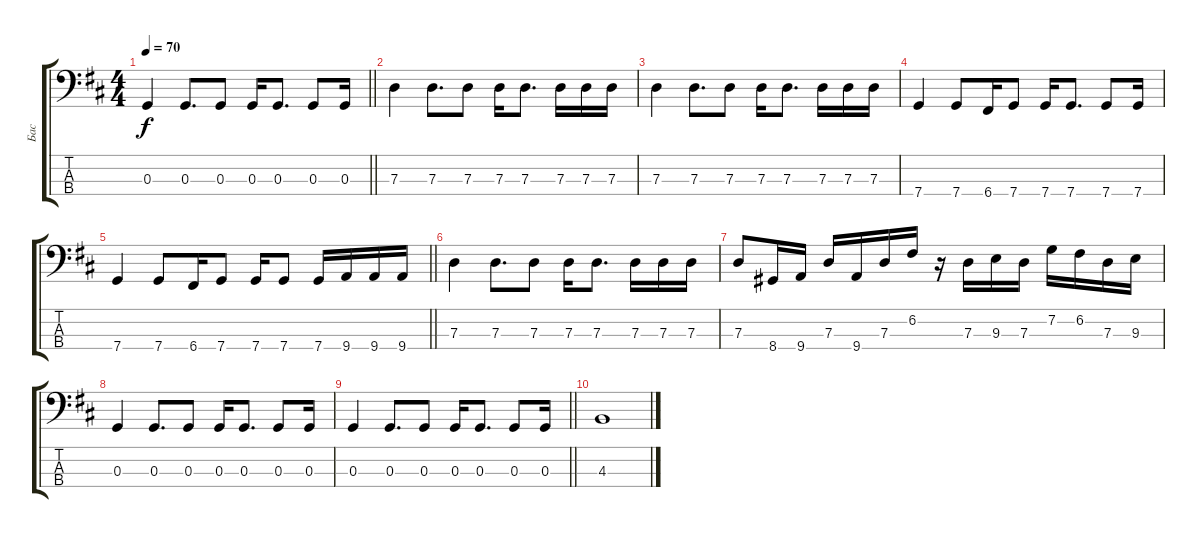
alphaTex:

\track ("Бас" "Бас") {instrument electricbassfinger}
\staff {score tabs}
\tuning (F2 C2 G1 C1) {hide}
\ts (4 4)
\tempo 70
\clef f4
\barLineRight lightlight
\ks bminor
0.3.4{dy f} 0.3.8{d} 0.3.8 0.3.16 0.3.8{d} 0.3.8 0.3.16 |
7.3.4 7.3.8{d} 7.3.8 7.3.16 7.3.8{d} 7.3.16 7.3.16 7.3.16 |
7.3.4 7.3.8{d} 7.3.8 7.3.16 7.3.8{d} 7.3.16 7.3.16 7.3.16 |
7.4.4 7.4.8 6.4.16 7.4.8 7.4.16 7.4.8{d} 7.4.8 7.4.16 |
\barLineRight lightlight
7.4.4 7.4.8 6.4.16 7.4.8 7.4.16 7.4.8 7.4.16 9.4.16 9.4.16 9.4.16 |
7.3.4 7.3.8{d} 7.3.8 7.3.16 7.3.8{d} 7.3.16 7.3.16 7.3.16 |
7.3.8 8.4.16 9.4.16 7.3.16 9.4.16 7.3.16 6.2.16 r.16 7.3.16 9.3.16 7.3.16 7.2.16 6.2.16 7.3.16 9.3.16 |
0.3.4 0.3.8{d} 0.3.8 0.3.16 0.3.8{d} 0.3.8 0.3.16 |
\barLineRight lightlight
0.3.4 0.3.8{d} 0.3.8 0.3.16 0.3.8{d} 0.3.8 0.3.16 |
4.3.1
